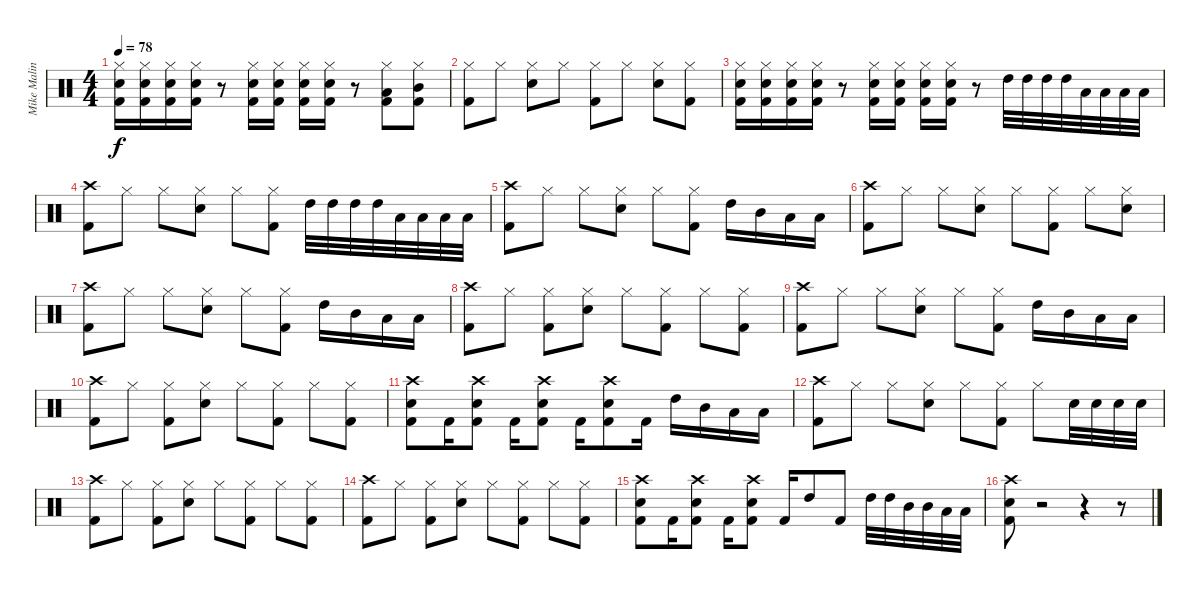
\track ("Mike Malinin (Drums)" "Mike Malin") {instrument percussion}
\staff {score}
\articulation defaults
\ts (4 4)
\tempo 78
\clef neutral
\ks c
("Hi-Hat (closed)" "Electric Snare (hit)" "Kick (hit) 2").16{dy f} ("Hi-Hat (closed)" "Electric Snare (hit)" "Kick (hit) 2").16 ("Hi-Hat (closed)" "Electric Snare (hit)" "Kick (hit) 2").16 ("Hi-Hat (closed)" "Electric Snare (hit)" "Kick (hit) 2").16 r.8 ("Hi-Hat (closed)" "Electric Snare (hit)" "Kick (hit) 2").16 ("Hi-Hat (closed)" "Electric Snare (hit)" "Kick (hit) 2").16 ("Hi-Hat (closed)" "Electric Snare (hit)" "Kick (hit) 2").16 ("Hi-Hat (closed)" "Electric Snare (hit)" "Kick (hit) 2").16 r.8 ("Hi-Hat (closed)" "Low Tom (hit)" "Kick (hit) 2").8 ("Hi-Hat (closed)" "Mid Tom (hit)" "Kick (hit) 2").8 |
("Hi-Hat (closed)" "Kick (hit) 2").8 "Hi-Hat (closed)".8 ("Hi-Hat (closed)" "Electric Snare (hit)").8 "Hi-Hat (closed)".8 ("Hi-Hat (closed)" "Kick (hit) 2").8 "Hi-Hat (closed)".8 ("Hi-Hat (closed)" "Electric Snare (hit)").8 ("Hi-Hat (closed)" "Kick (hit) 2").8 |
("Hi-Hat (closed)" "Electric Snare (hit)" "Kick (hit) 2").16 ("Hi-Hat (closed)" "Electric Snare (hit)" "Kick (hit) 2").16 ("Hi-Hat (closed)" "Electric Snare (hit)" "Kick (hit) 2").16 ("Hi-Hat (closed)" "Electric Snare (hit)" "Kick (hit) 2").16 r.8 ("Hi-Hat (closed)" "Electric Snare (hit)" "Kick (hit) 2").16 ("Hi-Hat (closed)" "Electric Snare (hit)" "Kick (hit) 2").16 ("Hi-Hat (closed)" "Electric Snare (hit)" "Kick (hit) 2").16 ("Hi-Hat (closed)" "Electric Snare (hit)" "Kick (hit) 2").16 r.8 "High Tom (hit)".32 "High Tom (hit)".32 "High Tom (hit)".32 "High Tom (hit)".32 "Low Tom (hit)".32 "Low Tom (hit)".32 "Low Tom (hit)".32 "Low Tom (hit)".32 |
("Crash high (hit)" "Kick (hit) 2").8 "Hi-Hat (closed)".8 "Hi-Hat (closed)".8 ("Hi-Hat (closed)" "Electric Snare (hit)").8 "Hi-Hat (closed)".8 ("Hi-Hat (closed)" "Kick (hit) 2").8 "High Tom (hit)".32 "High Tom (hit)".32 "High Tom (hit)".32 "High Tom (hit)".32 "Low Tom (hit)".32 "Low Tom (hit)".32 "Low Tom (hit)".32 "Low Tom (hit)".32 |
("Crash high (hit)" "Kick (hit) 2").8 "Hi-Hat (closed)".8 "Hi-Hat (closed)".8 ("Hi-Hat (closed)" "Electric Snare (hit)").8 "Hi-Hat (closed)".8 ("Hi-Hat (closed)" "Kick (hit) 2").8 "High Tom (hit)".16 "Mid Tom (hit)".16 "Low Tom (hit)".16 "Low Tom (hit)".16 |
("Crash high (hit)" "Kick (hit) 2").8 "Hi-Hat (closed)".8 "Hi-Hat (closed)".8 ("Hi-Hat (closed)" "Electric Snare (hit)").8 "Hi-Hat (closed)".8 ("Hi-Hat (closed)" "Kick (hit) 2").8 "Hi-Hat (closed)".8 ("Hi-Hat (closed)" "Electric Snare (hit)").8 |
("Crash high (hit)" "Kick (hit) 2").8 "Hi-Hat (closed)".8 "Hi-Hat (closed)".8 ("Hi-Hat (closed)" "Electric Snare (hit)").8 "Hi-Hat (closed)".8 ("Hi-Hat (closed)" "Kick (hit) 2").8 "High Tom (hit)".16 "Mid Tom (hit)".16 "Low Tom (hit)".16 "Low Tom (hit)".16 |
("Crash high (hit)" "Kick (hit) 2").8 "Hi-Hat (closed)".8 ("Hi-Hat (closed)" "Kick (hit) 2").8 ("Hi-Hat (closed)" "Electric Snare (hit)").8 "Hi-Hat (closed)".8 ("Hi-Hat (closed)" "Kick (hit) 2").8 "Hi-Hat (closed)".8 ("Hi-Hat (closed)" "Kick (hit) 2").8 |
("Crash high (hit)" "Kick (hit) 2").8 "Hi-Hat (closed)".8 "Hi-Hat (closed)".8 ("Hi-Hat (closed)" "Electric Snare (hit)").8 "Hi-Hat (closed)".8 ("Hi-Hat (closed)" "Kick (hit) 2").8 "High Tom (hit)".16 "Mid Tom (hit)".16 "Low Tom (hit)".16 "Low Tom (hit)".16 |
("Crash high (hit)" "Kick (hit) 2").8 "Hi-Hat (closed)".8 ("Hi-Hat (closed)" "Kick (hit) 2").8 ("Hi-Hat (closed)" "Electric Snare (hit)").8 "Hi-Hat (closed)".8 ("Hi-Hat (closed)" "Kick (hit) 2").8 "Hi-Hat (closed)".8 ("Hi-Hat (closed)" "Kick (hit) 2").8 |
("Crash high (hit)" "Electric Snare (hit)" "Kick (hit) 2").8 "Kick (hit) 2".16 ("Crash high (hit)" "Electric Snare (hit)" "Kick (hit) 2").8 "Kick (hit) 2".16 ("Crash high (hit)" "Electric Snare (hit)" "Kick (hit) 2").8 "Kick (hit) 2".16 ("Crash high (hit)" "Electric Snare (hit)" "Kick (hit) 2").8 "Kick (hit) 2".16 "High Tom (hit)".16 "Mid Tom (hit)".16 "Low Tom (hit)".16 "Low Tom (hit)".16 |
("Crash high (hit)" "Kick (hit) 2").8 "Hi-Hat (closed)".8 "Hi-Hat (closed)".8 ("Hi-Hat (closed)" "Electric Snare (hit)").8 "Hi-Hat (closed)".8 ("Hi-Hat (closed)" "Kick (hit) 2").8 "Hi-Hat (closed)".8 "Electric Snare (hit)".32 "Electric Snare (hit)".32 "Electric Snare (hit)".32 "Electric Snare (hit)".32 |
("Crash high (hit)" "Kick (hit) 2").8 "Hi-Hat (closed)".8 ("Hi-Hat (closed)" "Kick (hit) 2").8 ("Hi-Hat (closed)" "Electric Snare (hit)").8 "Hi-Hat (closed)".8 ("Hi-Hat (closed)" "Kick (hit) 2").8 "Hi-Hat (closed)".8 ("Hi-Hat (closed)" "Kick (hit) 2").8 |
("Crash high (hit)" "Kick (hit) 2").8 "Hi-Hat (closed)".8 ("Hi-Hat (closed)" "Kick (hit) 2").8 ("Hi-Hat (closed)" "Electric Snare (hit)").8 "Hi-Hat (closed)".8 ("Hi-Hat (closed)" "Kick (hit) 2").8 "Hi-Hat (closed)".8 ("Hi-Hat (closed)" "Kick (hit) 2").8 |
("Crash high (hit)" "Electric Snare (hit)" "Kick (hit) 2").8 "Kick (hit) 2".16 ("Crash high (hit)" "Electric Snare (hit)" "Kick (hit) 2").8 "Kick (hit) 2".16 ("Crash high (hit)" "Electric Snare (hit)" "Kick (hit) 2").8 "Kick (hit) 2".16 "High Tom (hit)".8 "Kick (hit) 2".8 "High Tom (hit)".32 "High Tom (hit)".32 "Mid Tom (hit)".32 "Mid Tom (hit)".32 "Low Tom (hit)".32 "Low Tom (hit)".32 |
("Crash high (hit)" "Electric Snare (hit)" "Kick (hit) 2").8 r.2 r.4 r.8
